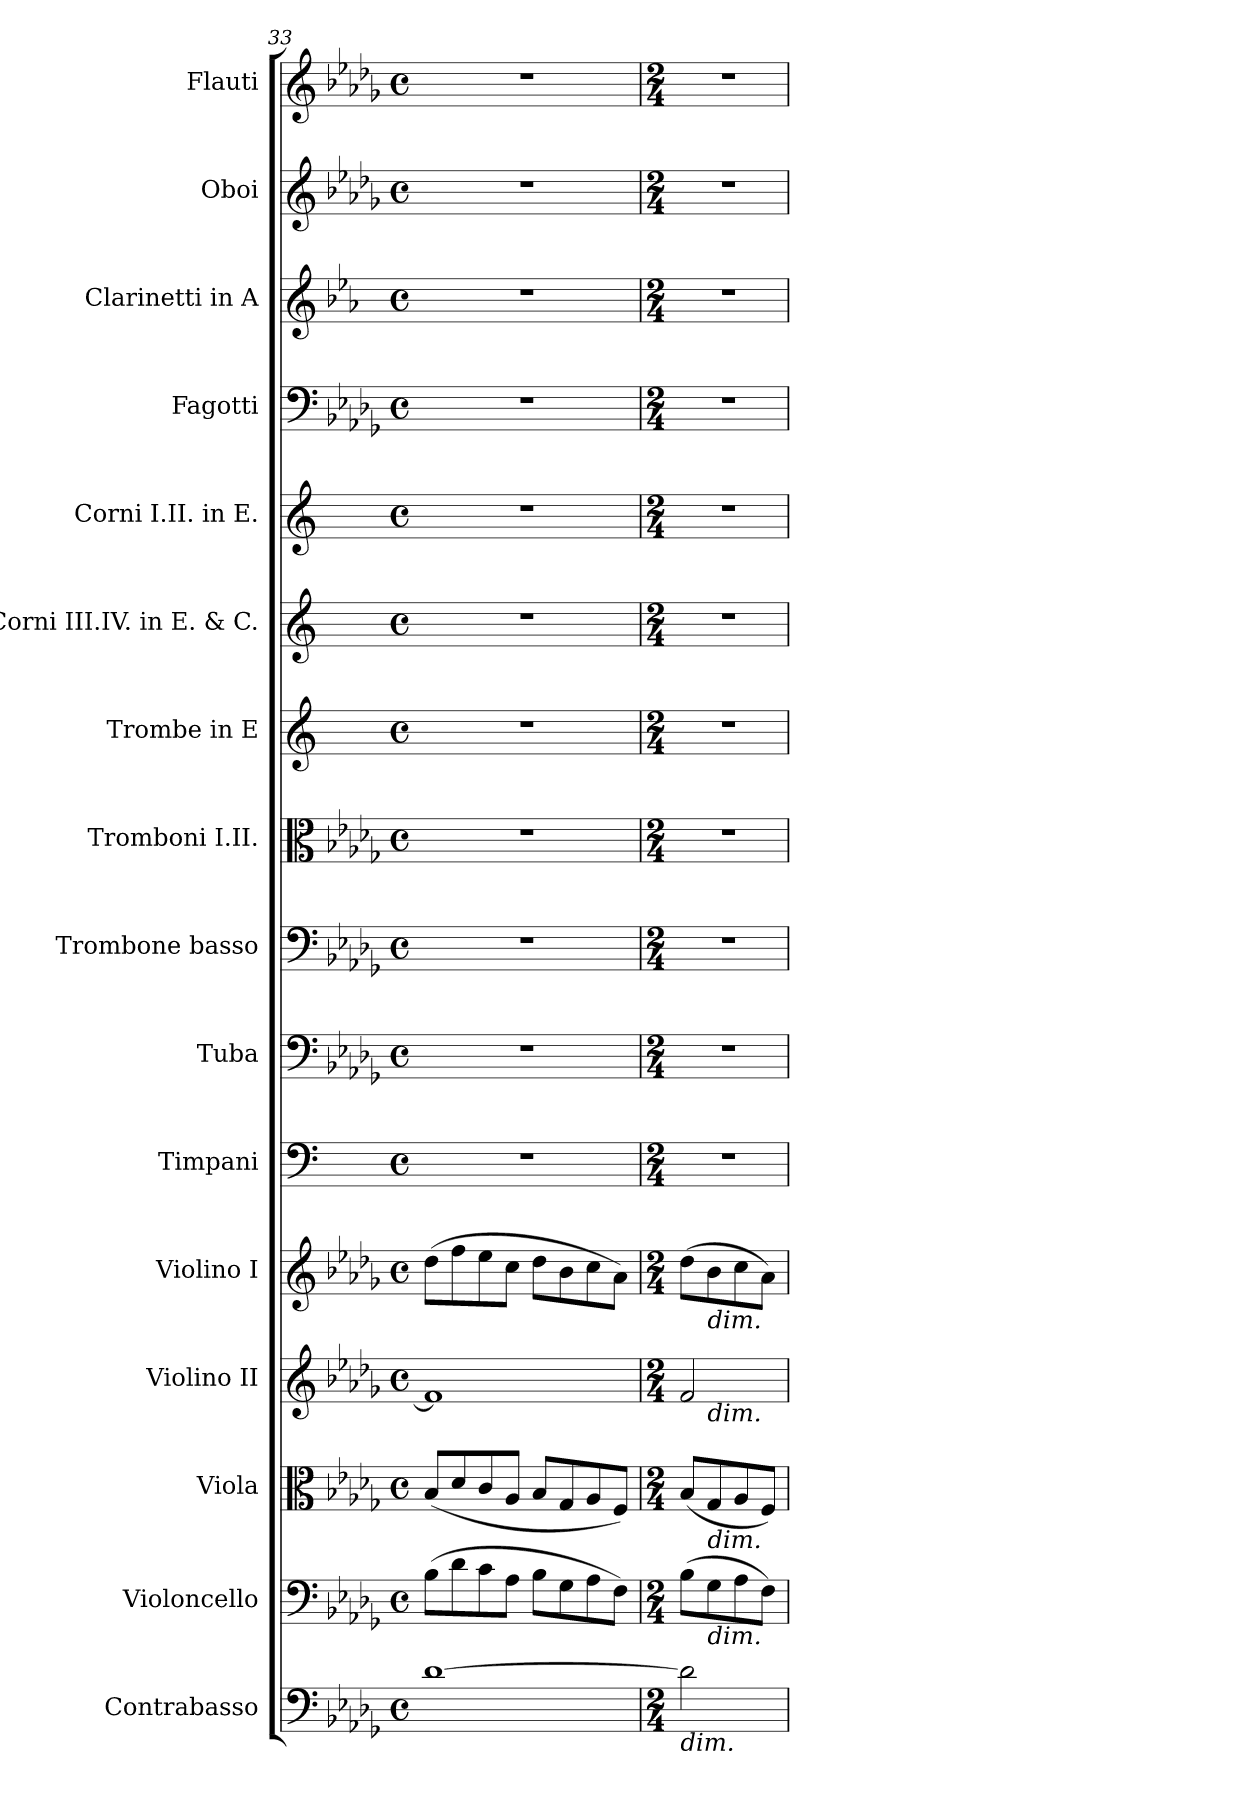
**kern	**kern	**kern	**kern	**kern	**kern	**kern	**kern	**kern	**kern	**kern	**kern	**kern	**kern	**kern	**kern
*part16	*part15	*part14	*part13	*part12	*part11	*part10	*part9	*part8	*part7	*part6	*part5	*part4	*part3	*part2	*part1
*staff16	*staff15	*staff14	*staff13	*staff12	*staff11	*staff10	*staff9	*staff8	*staff7	*staff6	*staff5	*staff4	*staff3	*staff2	*staff1
*I"Contrabasso	*I"Violoncello	*I"Viola	*I"Violino II	*I"Violino I	*I"Timpani	*I"Tuba	*I"Trombone basso	*I"Tromboni I.II.	*I"Trombe in E	*I"Corni III.IV. in E. &amp; C.	*I"Corni I.II. in E.	*I"Fagotti	*I"Clarinetti in A	*I"Oboi	*I"Flauti
*I'Cb.	*I'Vc.	*I'Vla.	*I'Vln. II	*I'Vln. I	*I'Timp.	*I'Tba.	*I'Trne B.	*I'Trbi.	*I'Trbe	*I'Cor. III.IV.	*I'Cor. I.II	*I'Fg.	*I'Cl.	*I'Ob.	*I'Fl.
*clefF4	*clefF4	*clefC3	*clefG2	*clefG2	*clefF4	*clefF4	*clefF4	*clefC3	*clefG2	*clefG2	*clefG2	*clefF4	*clefG2	*clefG2	*clefG2
*ITrd7c12	*	*	*	*	*	*	*	*	*ITrd-2c-4	*ITrd7c12	*ITrd5c8	*	*ITrd2c3	*	*
*k[b-e-a-d-g-]	*k[b-e-a-d-g-]	*k[b-e-a-d-g-]	*k[b-e-a-d-g-]	*k[b-e-a-d-g-]	*k[]	*k[b-e-a-d-g-]	*k[b-e-a-d-g-]	*k[b-e-a-d-g-]	*k[f#c#g#d#]	*k[]	*k[f#c#g#d#]	*k[b-e-a-d-g-]	*k[]	*k[b-e-a-d-g-]	*k[b-e-a-d-g-]
*M4/4	*M4/4	*M4/4	*M4/4	*M4/4	*M4/4	*M4/4	*M4/4	*M4/4	*M4/4	*M4/4	*M4/4	*M4/4	*M4/4	*M4/4	*M4/4
*met(c)	*met(c)	*met(c)	*met(c)	*met(c)	*met(c)	*met(c)	*met(c)	*met(c)	*met(c)	*met(c)	*met(c)	*met(c)	*met(c)	*met(c)	*met(c)
=33	=33	=33	=33	=33	=33	=33	=33	=33	=33	=33	=33	=33	=33	=33	=33
[1D-	(>8B-\L	(<8B-/L	1f]	(>8dd-\L	1r	1r	1r	1r	1r	1r	1r	1r	1r	1r	1r
.	8d-\	8d-/	.	8ff\	.	.	.	.	.	.	.	.	.	.	.
.	8c\	8c/	.	8ee-\	.	.	.	.	.	.	.	.	.	.	.
.	8A-\J	8A-/J	.	8cc\J	.	.	.	.	.	.	.	.	.	.	.
.	8B-\L	8B-/L	.	8dd-\L	.	.	.	.	.	.	.	.	.	.	.
.	8G-\	8G-/	.	8b-\	.	.	.	.	.	.	.	.	.	.	.
.	8A-\	8A-/	.	8cc\	.	.	.	.	.	.	.	.	.	.	.
.	8F\J)	8F/J)	.	8a-\J)	.	.	.	.	.	.	.	.	.	.	.
=34	=34	=34	=34	=34	=34	=34	=34	=34	=34	=34	=34	=34	=34	=34	=34
*M2/4	*M2/4	*M2/4	*M2/4	*M2/4	*M2/4	*M2/4	*M2/4	*M2/4	*M2/4	*M2/4	*M2/4	*M2/4	*M2/4	*M2/4	*M2/4
*	*	*	*^	*	*	*	*	*	*	*	*	*	*	*	*
!LO:TX:b:i:t=dim.	!	!	!	!	!	!	!	!	!	!	!	!	!	!	!	!
2D-\]	(>8B-\L	(<8B-/L	2f/	8ryy	(>8dd-\L	2r	2r	2r	2r	2r	2r	2r	2r	2r	2r	2r
!	!	!	!	!	!LO:TX:b:i:t=dim.	!	!	!	!	!	!	!	!	!	!	!
!	!	!	!	!LO:TX:b:i:t=dim.	!	!	!	!	!	!	!	!	!	!	!	!
!	!	!LO:TX:b:i:t=dim.	!	!	!	!	!	!	!	!	!	!	!	!	!	!
!	!LO:TX:b:i:t=dim.	!	!	!	!	!	!	!	!	!	!	!	!	!	!	!
.	8G-\	8G-/	.	8ryy	8b-\	.	.	.	.	.	.	.	.	.	.	.
.	8A-\	8A-/	.	4ryy	8cc\	.	.	.	.	.	.	.	.	.	.	.
.	8F\J)	8F/J)	.	.	8a-\J)	.	.	.	.	.	.	.	.	.	.	.
*	*	*	*v	*v	*	*	*	*	*	*	*	*	*	*	*	*
=	=	=	=	=	=	=	=	=	=	=	=	=	=	=	=
*-	*-	*-	*-	*-	*-	*-	*-	*-	*-	*-	*-	*-	*-	*-	*-
